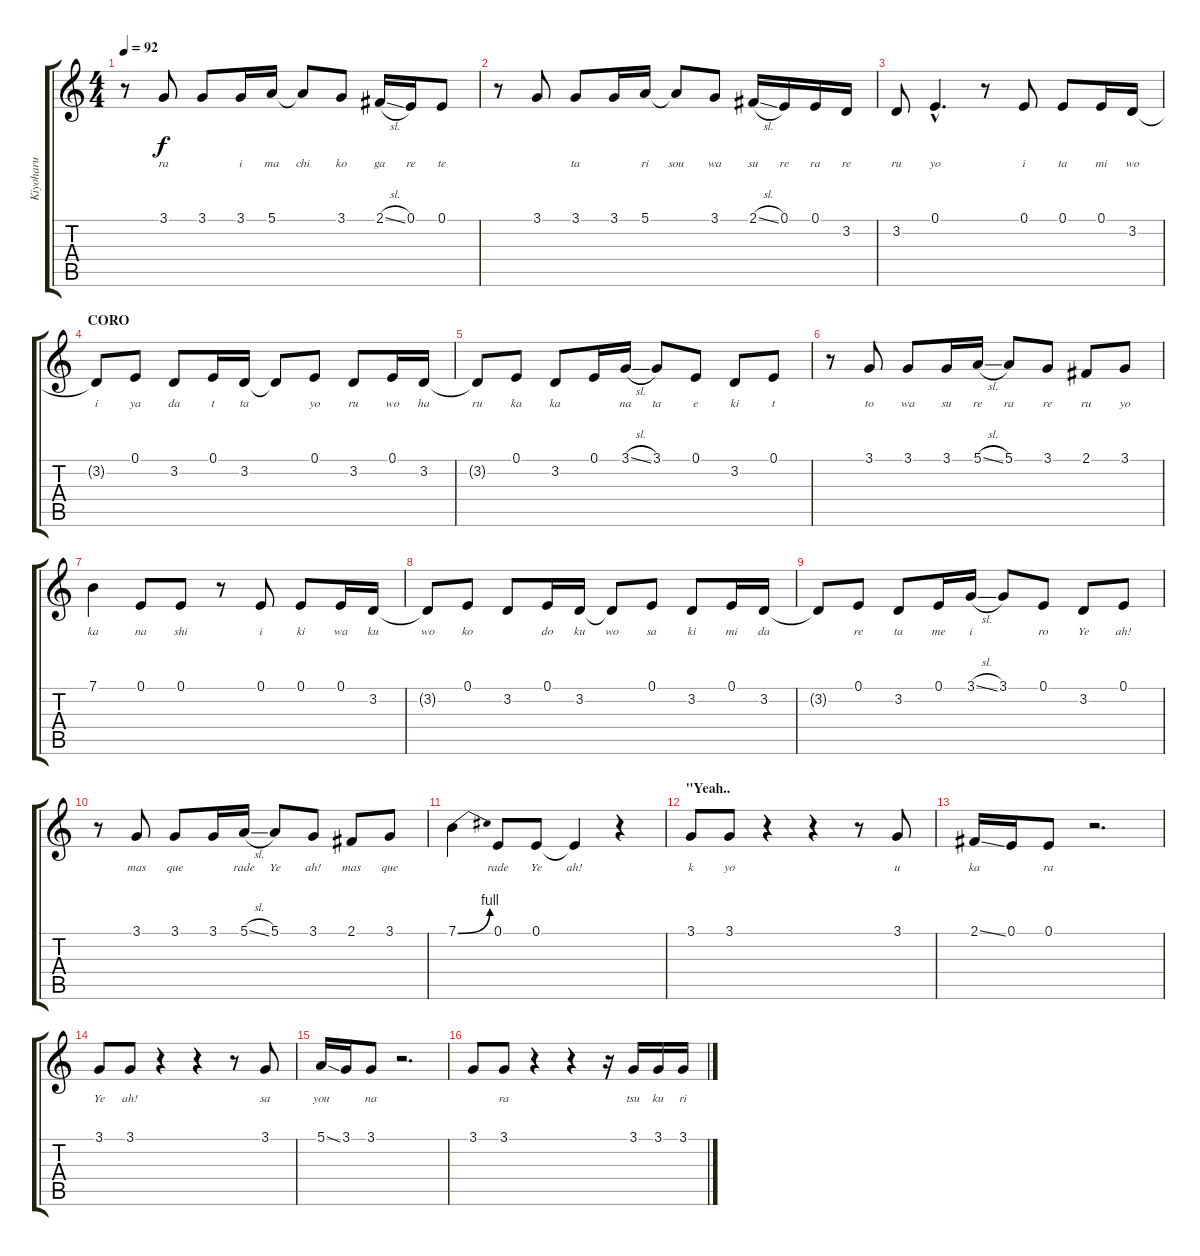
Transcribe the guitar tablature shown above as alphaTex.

\track ("Kiyoharu" "Kiyoharu") {instrument baritonesax}
\staff {score tabs}
\tuning (E4 B3 G3 D3 A2 E2) {hide}
\ts (4 4)
\tempo 92
\clef g2
\ks c
r.8{dy f} 3.1.8{lyrics (0 "ra") lyrics (1 "") lyrics (2 "") lyrics (3 "") lyrics (4 "")} 3.1.8{lyrics (0 "") lyrics (1 "") lyrics (2 "") lyrics (3 "") lyrics (4 "")} 3.1.16{lyrics (0 "i") lyrics (1 "") lyrics (2 "") lyrics (3 "") lyrics (4 "")} 5.1.16{lyrics (0 "ma") lyrics (1 "") lyrics (2 "") lyrics (3 "") lyrics (4 "")} 5.1{t}.8{lyrics (0 "chi") lyrics (1 "") lyrics (2 "") lyrics (3 "") lyrics (4 "")} 3.1.8{lyrics (0 "ko") lyrics (1 "") lyrics (2 "") lyrics (3 "") lyrics (4 "")} 2.1{sl}.16{lyrics (0 "ga") lyrics (1 "") lyrics (2 "") lyrics (3 "") lyrics (4 "")} 0.1.16{lyrics (0 "re") lyrics (1 "") lyrics (2 "") lyrics (3 "") lyrics (4 "")} 0.1.8{lyrics (0 "te") lyrics (1 "") lyrics (2 "") lyrics (3 "") lyrics (4 "")} |
r.8 3.1.8{lyrics (0 "") lyrics (1 "") lyrics (2 "") lyrics (3 "") lyrics (4 "")} 3.1.8{lyrics (0 "ta") lyrics (1 "") lyrics (2 "") lyrics (3 "") lyrics (4 "")} 3.1.16{lyrics (0 "") lyrics (1 "") lyrics (2 "") lyrics (3 "") lyrics (4 "")} 5.1.16{lyrics (0 "ri") lyrics (1 "") lyrics (2 "") lyrics (3 "") lyrics (4 "")} 5.1{t}.8{lyrics (0 "sou") lyrics (1 "") lyrics (2 "") lyrics (3 "") lyrics (4 "")} 3.1.8{lyrics (0 "wa") lyrics (1 "") lyrics (2 "") lyrics (3 "") lyrics (4 "")} 2.1{sl}.16{lyrics (0 "su") lyrics (1 "") lyrics (2 "") lyrics (3 "") lyrics (4 "")} 0.1.16{lyrics (0 "re") lyrics (1 "") lyrics (2 "") lyrics (3 "") lyrics (4 "")} 0.1.16{lyrics (0 "ra") lyrics (1 "") lyrics (2 "") lyrics (3 "") lyrics (4 "")} 3.2.16{lyrics (0 "re") lyrics (1 "") lyrics (2 "") lyrics (3 "") lyrics (4 "")} |
3.2.8{lyrics (0 "ru") lyrics (1 "") lyrics (2 "") lyrics (3 "") lyrics (4 "")} 0.1{hac}.4{d lyrics (0 "yo") lyrics (1 "") lyrics (2 "") lyrics (3 "") lyrics (4 "")} r.8 0.1.8{lyrics (0 "i") lyrics (1 "") lyrics (2 "") lyrics (3 "") lyrics (4 "")} 0.1.8{lyrics (0 "ta") lyrics (1 "") lyrics (2 "") lyrics (3 "") lyrics (4 "")} 0.1.16{lyrics (0 "mi") lyrics (1 "") lyrics (2 "") lyrics (3 "") lyrics (4 "")} 3.2.16{lyrics (0 "wo") lyrics (1 "") lyrics (2 "") lyrics (3 "") lyrics (4 "")} |
\section ("" "CORO")
3.2{t}.8{lyrics (0 "i") lyrics (1 "") lyrics (2 "") lyrics (3 "") lyrics (4 "")} 0.1.8{lyrics (0 "ya") lyrics (1 "") lyrics (2 "") lyrics (3 "") lyrics (4 "")} 3.2.8{lyrics (0 "da") lyrics (1 "") lyrics (2 "") lyrics (3 "") lyrics (4 "")} 0.1.16{lyrics (0 "t") lyrics (1 "") lyrics (2 "") lyrics (3 "") lyrics (4 "")} 3.2.16{lyrics (0 "ta") lyrics (1 "") lyrics (2 "") lyrics (3 "") lyrics (4 "")} 3.2{t}.8{lyrics (0 "") lyrics (1 "") lyrics (2 "") lyrics (3 "") lyrics (4 "")} 0.1.8{lyrics (0 "yo") lyrics (1 "") lyrics (2 "") lyrics (3 "") lyrics (4 "")} 3.2.8{lyrics (0 "ru") lyrics (1 "") lyrics (2 "") lyrics (3 "") lyrics (4 "")} 0.1.16{lyrics (0 "wo") lyrics (1 "") lyrics (2 "") lyrics (3 "") lyrics (4 "")} 3.2.16{lyrics (0 "ha") lyrics (1 "") lyrics (2 "") lyrics (3 "") lyrics (4 "")} |
3.2{t}.8{lyrics (0 "ru") lyrics (1 "") lyrics (2 "") lyrics (3 "") lyrics (4 "")} 0.1.8{lyrics (0 "ka") lyrics (1 "") lyrics (2 "") lyrics (3 "") lyrics (4 "")} 3.2.8{lyrics (0 "ka") lyrics (1 "") lyrics (2 "") lyrics (3 "") lyrics (4 "")} 0.1.16{lyrics (0 "") lyrics (1 "") lyrics (2 "") lyrics (3 "") lyrics (4 "")} 3.1{sl}.16{lyrics (0 "na") lyrics (1 "") lyrics (2 "") lyrics (3 "") lyrics (4 "")} 3.1.8{lyrics (0 "ta") lyrics (1 "") lyrics (2 "") lyrics (3 "") lyrics (4 "")} 0.1.8{lyrics (0 "e") lyrics (1 "") lyrics (2 "") lyrics (3 "") lyrics (4 "")} 3.2.8{lyrics (0 "ki") lyrics (1 "") lyrics (2 "") lyrics (3 "") lyrics (4 "")} 0.1.8{lyrics (0 "t") lyrics (1 "") lyrics (2 "") lyrics (3 "") lyrics (4 "")} |
r.8 3.1.8{lyrics (0 "to") lyrics (1 "") lyrics (2 "") lyrics (3 "") lyrics (4 "")} 3.1.8{lyrics (0 "wa") lyrics (1 "") lyrics (2 "") lyrics (3 "") lyrics (4 "")} 3.1.16{lyrics (0 "su") lyrics (1 "") lyrics (2 "") lyrics (3 "") lyrics (4 "")} 5.1{sl}.16{lyrics (0 "re") lyrics (1 "") lyrics (2 "") lyrics (3 "") lyrics (4 "")} 5.1.8{lyrics (0 "ra") lyrics (1 "") lyrics (2 "") lyrics (3 "") lyrics (4 "")} 3.1.8{lyrics (0 "re") lyrics (1 "") lyrics (2 "") lyrics (3 "") lyrics (4 "")} 2.1.8{lyrics (0 "ru") lyrics (1 "") lyrics (2 "") lyrics (3 "") lyrics (4 "")} 3.1.8{lyrics (0 "yo") lyrics (1 "") lyrics (2 "") lyrics (3 "") lyrics (4 "")} |
7.1.4{lyrics (0 "ka") lyrics (1 "") lyrics (2 "") lyrics (3 "") lyrics (4 "")} 0.1.8{lyrics (0 "na") lyrics (1 "") lyrics (2 "") lyrics (3 "") lyrics (4 "")} 0.1.8{lyrics (0 "shi") lyrics (1 "") lyrics (2 "") lyrics (3 "") lyrics (4 "")} r.8 0.1.8{lyrics (0 "i") lyrics (1 "") lyrics (2 "") lyrics (3 "") lyrics (4 "")} 0.1.8{lyrics (0 "ki") lyrics (1 "") lyrics (2 "") lyrics (3 "") lyrics (4 "")} 0.1.16{lyrics (0 "wa") lyrics (1 "") lyrics (2 "") lyrics (3 "") lyrics (4 "")} 3.2.16{lyrics (0 "ku") lyrics (1 "") lyrics (2 "") lyrics (3 "") lyrics (4 "")} |
3.2{t}.8{lyrics (0 "wo") lyrics (1 "") lyrics (2 "") lyrics (3 "") lyrics (4 "")} 0.1.8{lyrics (0 "ko") lyrics (1 "") lyrics (2 "") lyrics (3 "") lyrics (4 "")} 3.2.8{lyrics (0 "") lyrics (1 "") lyrics (2 "") lyrics (3 "") lyrics (4 "")} 0.1.16{lyrics (0 "do") lyrics (1 "") lyrics (2 "") lyrics (3 "") lyrics (4 "")} 3.2.16{lyrics (0 "ku") lyrics (1 "") lyrics (2 "") lyrics (3 "") lyrics (4 "")} 3.2{t}.8{lyrics (0 "wo") lyrics (1 "") lyrics (2 "") lyrics (3 "") lyrics (4 "")} 0.1.8{lyrics (0 "sa") lyrics (1 "") lyrics (2 "") lyrics (3 "") lyrics (4 "")} 3.2.8{lyrics (0 "ki") lyrics (1 "") lyrics (2 "") lyrics (3 "") lyrics (4 "")} 0.1.16{lyrics (0 "mi") lyrics (1 "") lyrics (2 "") lyrics (3 "") lyrics (4 "")} 3.2.16{lyrics (0 "da") lyrics (1 "") lyrics (2 "") lyrics (3 "") lyrics (4 "")} |
3.2{t}.8{lyrics (0 "") lyrics (1 "") lyrics (2 "") lyrics (3 "") lyrics (4 "")} 0.1.8{lyrics (0 "re") lyrics (1 "") lyrics (2 "") lyrics (3 "") lyrics (4 "")} 3.2.8{lyrics (0 "ta") lyrics (1 "") lyrics (2 "") lyrics (3 "") lyrics (4 "")} 0.1.16{lyrics (0 "me") lyrics (1 "") lyrics (2 "") lyrics (3 "") lyrics (4 "")} 3.1{sl}.16{lyrics (0 "i") lyrics (1 "") lyrics (2 "") lyrics (3 "") lyrics (4 "")} 3.1.8{lyrics (0 "") lyrics (1 "") lyrics (2 "") lyrics (3 "") lyrics (4 "")} 0.1.8{lyrics (0 "ro") lyrics (1 "") lyrics (2 "") lyrics (3 "") lyrics (4 "")} 3.2.8{lyrics (0 "Ye") lyrics (1 "") lyrics (2 "") lyrics (3 "") lyrics (4 "")} 0.1.8{lyrics (0 "ah!") lyrics (1 "") lyrics (2 "") lyrics (3 "") lyrics (4 "")} |
r.8 3.1.8{lyrics (0 "mas") lyrics (1 "") lyrics (2 "") lyrics (3 "") lyrics (4 "")} 3.1.8{lyrics (0 "que") lyrics (1 "") lyrics (2 "") lyrics (3 "") lyrics (4 "")} 3.1.16{lyrics (0 "") lyrics (1 "") lyrics (2 "") lyrics (3 "") lyrics (4 "")} 5.1{sl}.16{lyrics (0 "rade") lyrics (1 "") lyrics (2 "") lyrics (3 "") lyrics (4 "")} 5.1.8{lyrics (0 "Ye") lyrics (1 "") lyrics (2 "") lyrics (3 "") lyrics (4 "")} 3.1.8{lyrics (0 "ah!") lyrics (1 "") lyrics (2 "") lyrics (3 "") lyrics (4 "")} 2.1.8{lyrics (0 "mas") lyrics (1 "") lyrics (2 "") lyrics (3 "") lyrics (4 "")} 3.1.8{lyrics (0 "que") lyrics (1 "") lyrics (2 "") lyrics (3 "") lyrics (4 "")} |
7.1{be (bend 0 0 60 4)}.4{lyrics (0 "") lyrics (1 "") lyrics (2 "") lyrics (3 "") lyrics (4 "")} 0.1.8{lyrics (0 "rade") lyrics (1 "") lyrics (2 "") lyrics (3 "") lyrics (4 "")} 0.1.8{lyrics (0 "Ye") lyrics (1 "") lyrics (2 "") lyrics (3 "") lyrics (4 "")} 0.1{t}.4{lyrics (0 "ah!") lyrics (1 "") lyrics (2 "") lyrics (3 "") lyrics (4 "")} r.4 |
\section ("" "\"Yeah..")
3.1.8{lyrics (0 "k") lyrics (1 "") lyrics (2 "") lyrics (3 "") lyrics (4 "")} 3.1.8{lyrics (0 "yo") lyrics (1 "") lyrics (2 "") lyrics (3 "") lyrics (4 "")} r.4 r.4 r.8 3.1.8{lyrics (0 "u") lyrics (1 "") lyrics (2 "") lyrics (3 "") lyrics (4 "")} |
2.1{ss}.16{lyrics (0 "ka") lyrics (1 "") lyrics (2 "") lyrics (3 "") lyrics (4 "")} 0.1.16{lyrics (0 "") lyrics (1 "") lyrics (2 "") lyrics (3 "") lyrics (4 "")} 0.1.8{lyrics (0 "ra") lyrics (1 "") lyrics (2 "") lyrics (3 "") lyrics (4 "")} r.2{d} |
3.1.8{lyrics (0 "Ye") lyrics (1 "") lyrics (2 "") lyrics (3 "") lyrics (4 "")} 3.1.8{lyrics (0 "ah!") lyrics (1 "") lyrics (2 "") lyrics (3 "") lyrics (4 "")} r.4 r.4 r.8 3.1.8{lyrics (0 "sa") lyrics (1 "") lyrics (2 "") lyrics (3 "") lyrics (4 "")} |
5.1{ss}.16{lyrics (0 "you") lyrics (1 "") lyrics (2 "") lyrics (3 "") lyrics (4 "")} 3.1.16{lyrics (0 "") lyrics (1 "") lyrics (2 "") lyrics (3 "") lyrics (4 "")} 3.1.8{lyrics (0 "na") lyrics (1 "") lyrics (2 "") lyrics (3 "") lyrics (4 "")} r.2{d} |
3.1.8{lyrics (0 "") lyrics (1 "") lyrics (2 "") lyrics (3 "") lyrics (4 "")} 3.1.8{lyrics (0 "ra") lyrics (1 "") lyrics (2 "") lyrics (3 "") lyrics (4 "")} r.4 r.4 r.16 3.1.16{lyrics (0 "tsu") lyrics (1 "") lyrics (2 "") lyrics (3 "") lyrics (4 "")} 3.1.16{lyrics (0 "ku") lyrics (1 "") lyrics (2 "") lyrics (3 "") lyrics (4 "")} 3.1.16{lyrics (0 "ri") lyrics (1 "") lyrics (2 "") lyrics (3 "") lyrics (4 "")}
